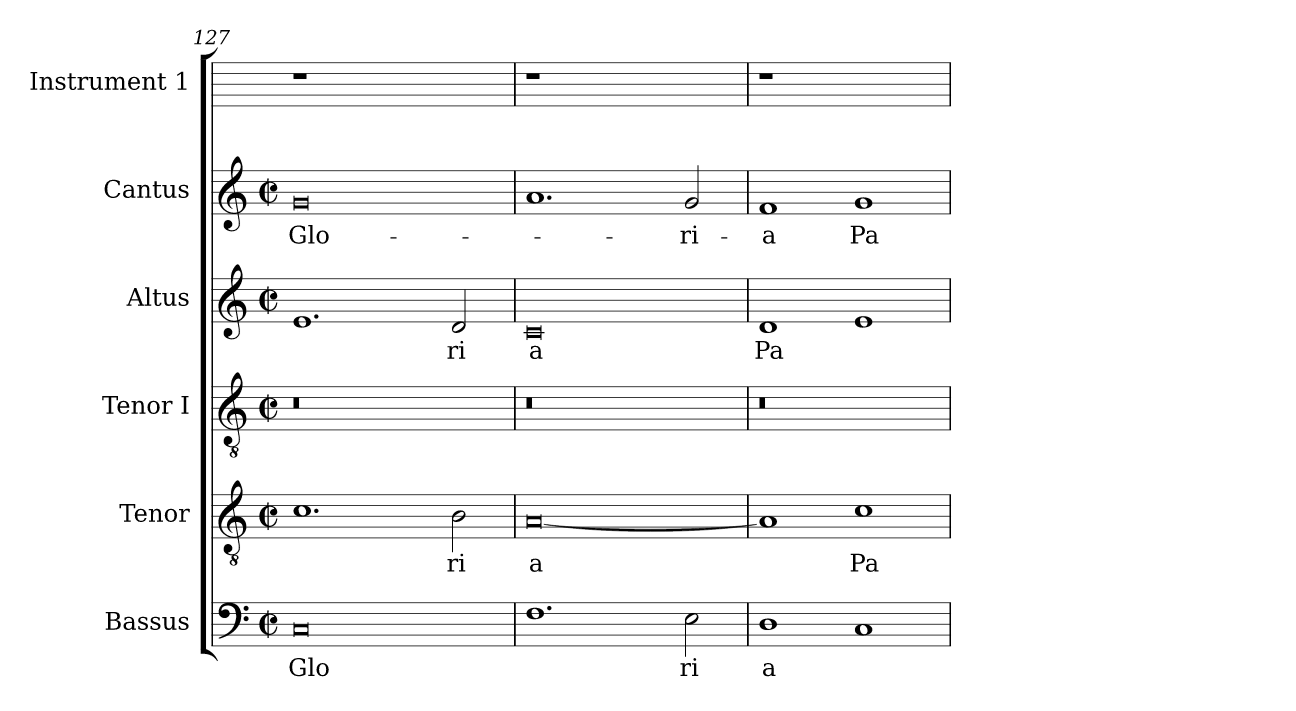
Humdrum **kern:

**kern	**text	**kern	**text	**kern	**kern	**text	**kern	**text	**kern
*part6	*part6	*part5	*part5	*part4	*part3	*part3	*part2	*part2	*part1
*staff6	*staff6	*staff5	*staff5	*staff4	*staff3	*staff3	*staff2	*staff2	*staff1
*I"Bassus	*	*I"Tenor	*	*I"Tenor I	*I"Altus	*	*I"Cantus	*	*I"Instrument 1
*I'Bassus	*	*I'Tenor	*	*I'Tenor I	*I'Altus	*	*I'Cantus	*	*
*clefF4	*	*clefGv2	*	*clefGv2	*clefG2	*	*clefG2	*	*
*M2/2	*	*M2/2	*	*M2/2	*M2/2	*	*M2/2	*	*
*met(c|)	*	*met(c|)	*	*met(c|)	*met(c|)	*	*met(c|)	*	*
=127	=127	=127	=127	=127	=127	=127	=127	=127	=127
!	!LO:LY:b:cj	!	!	!	!	!	!	!LO:LY:b:cj	!
0C	Glo	1.c	.	0r	1.e	.	0g	Glo-	1r
.	.	.	.	.	.	.	.	.	1ryy
!	!	!	!LO:LY:b:cj	!	!	!LO:LY:b:cj	!	!	!
.	.	2B\	ri	.	2d/	ri	.	.	.
=128	=128	=128	=128	=128	=128	=128	=128	=128	=128
!	!	!	!LO:LY:b:rj	!	!	!LO:LY:b:cj	!	!	!
1.F	.	[<0A	a	0r	0c	a	1.a	.	1r
.	.	.	.	.	.	.	.	.	1ryy
!	!LO:LY:b:cj	!	!	!	!	!	!	!LO:LY:b:cj	!
2E\	ri	.	.	.	.	.	2g/	-ri-	.
=129	=129	=129	=129	=129	=129	=129	=129	=129	=129
!	!LO:LY:b:rj	!	!	!	!	!LO:LY:b:cj	!	!LO:LY:b:cj	!
1D	a	1A]	.	0r	1d	Pa	1f	-a	1r
!	!	!	!LO:LY:b:cj	!	!	!	!	!LO:LY:b:cj	!
1C	.	1c	Pa	.	1e	.	1g	Pa-	1ryy
=	=	=	=	=	=	=	=	=	=
*-	*-	*-	*-	*-	*-	*-	*-	*-	*-
